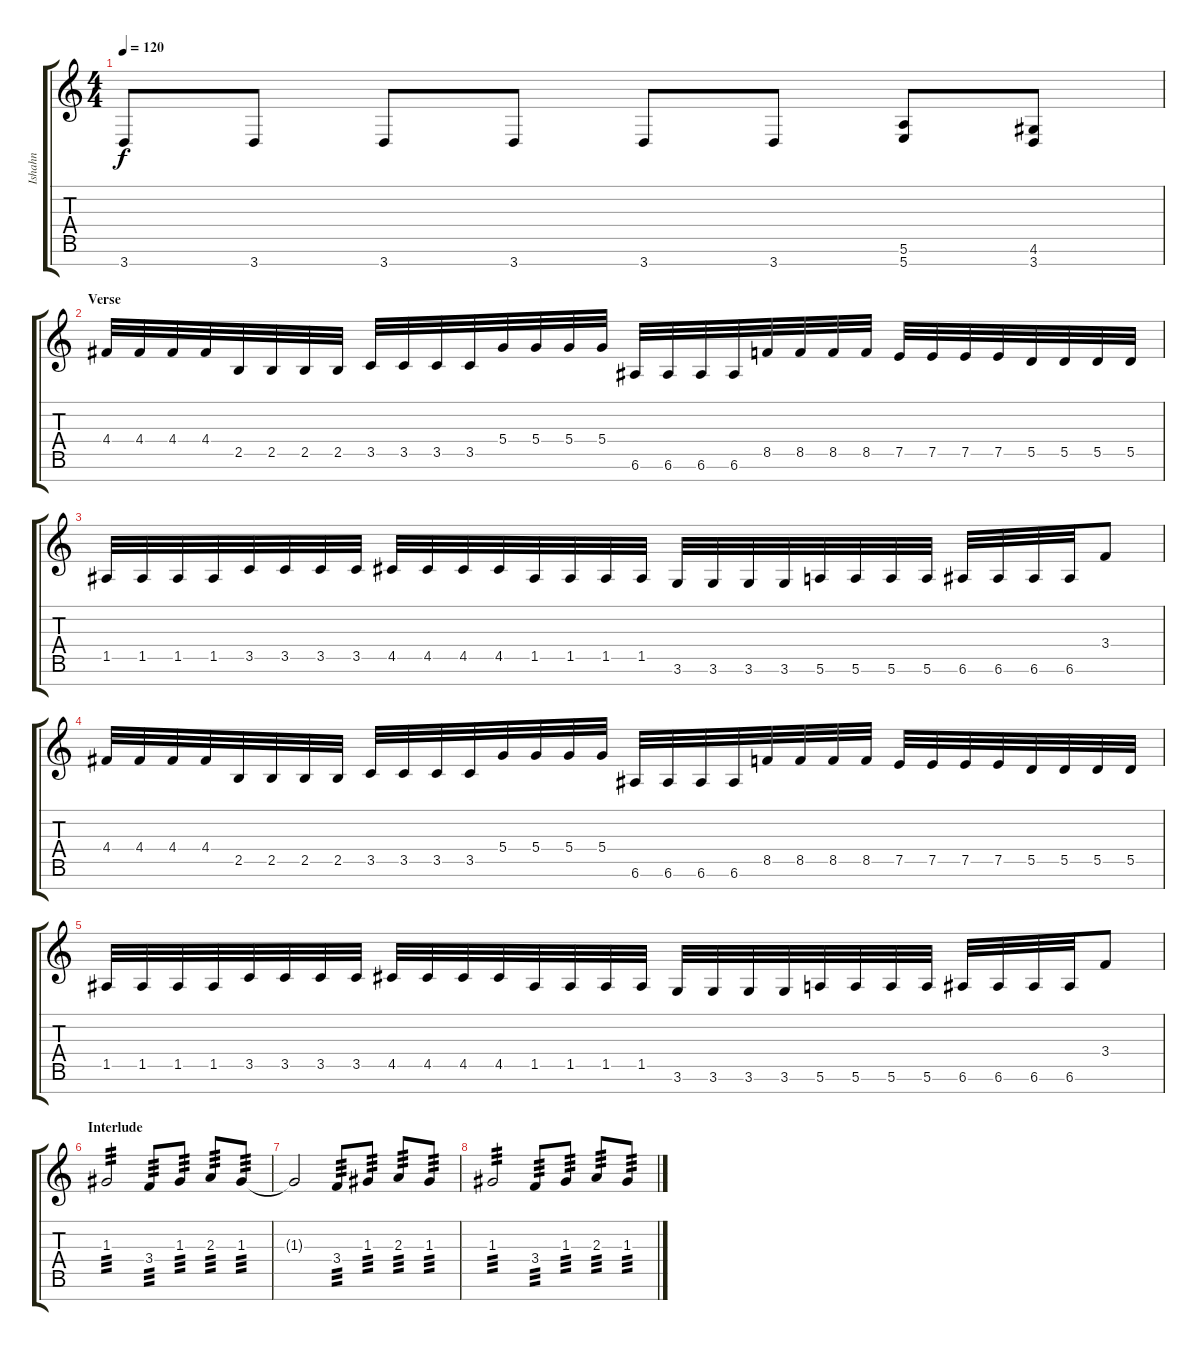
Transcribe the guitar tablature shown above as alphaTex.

\track ("Ishahn" "Ishahn") {instrument distortionguitar}
\staff {score tabs}
\tuning (E4 B3 G3 D3 A2 E2 B1) {hide}
\ts (4 4)
\tempo 120
\clef g2
\ks c
3.7.8{dy f} 3.7.8 3.7.8 3.7.8 3.7.8 3.7.8 (5.6 5.7).8 (4.6 3.7).8 |
\section ("" "Verse")
4.4.32 4.4.32 4.4.32 4.4.32 2.5.32 2.5.32 2.5.32 2.5.32 3.5.32 3.5.32 3.5.32 3.5.32 5.4.32 5.4.32 5.4.32 5.4.32 6.6.32 6.6.32 6.6.32 6.6.32 8.5.32 8.5.32 8.5.32 8.5.32 7.5.32 7.5.32 7.5.32 7.5.32 5.5.32 5.5.32 5.5.32 5.5.32 |
1.5.32 1.5.32 1.5.32 1.5.32 3.5.32 3.5.32 3.5.32 3.5.32 4.5.32 4.5.32 4.5.32 4.5.32 1.5.32 1.5.32 1.5.32 1.5.32 3.6.32 3.6.32 3.6.32 3.6.32 5.6.32 5.6.32 5.6.32 5.6.32 6.6.32 6.6.32 6.6.32 6.6.32 3.4.8 |
4.4.32 4.4.32 4.4.32 4.4.32 2.5.32 2.5.32 2.5.32 2.5.32 3.5.32 3.5.32 3.5.32 3.5.32 5.4.32 5.4.32 5.4.32 5.4.32 6.6.32 6.6.32 6.6.32 6.6.32 8.5.32 8.5.32 8.5.32 8.5.32 7.5.32 7.5.32 7.5.32 7.5.32 5.5.32 5.5.32 5.5.32 5.5.32 |
1.5.32 1.5.32 1.5.32 1.5.32 3.5.32 3.5.32 3.5.32 3.5.32 4.5.32 4.5.32 4.5.32 4.5.32 1.5.32 1.5.32 1.5.32 1.5.32 3.6.32 3.6.32 3.6.32 3.6.32 5.6.32 5.6.32 5.6.32 5.6.32 6.6.32 6.6.32 6.6.32 6.6.32 3.4.8 |
\section ("" "Interlude")
1.3.2{tp 3} 3.4.8{tp 3} 1.3.8{tp 3} 2.3.8{tp 3} 1.3.8{tp 3} |
1.3{t}.2 3.4.8{tp 3} 1.3.8{tp 3} 2.3.8{tp 3} 1.3.8{tp 3} |
1.3.2{tp 3} 3.4.8{tp 3} 1.3.8{tp 3} 2.3.8{tp 3} 1.3.8{tp 3}
